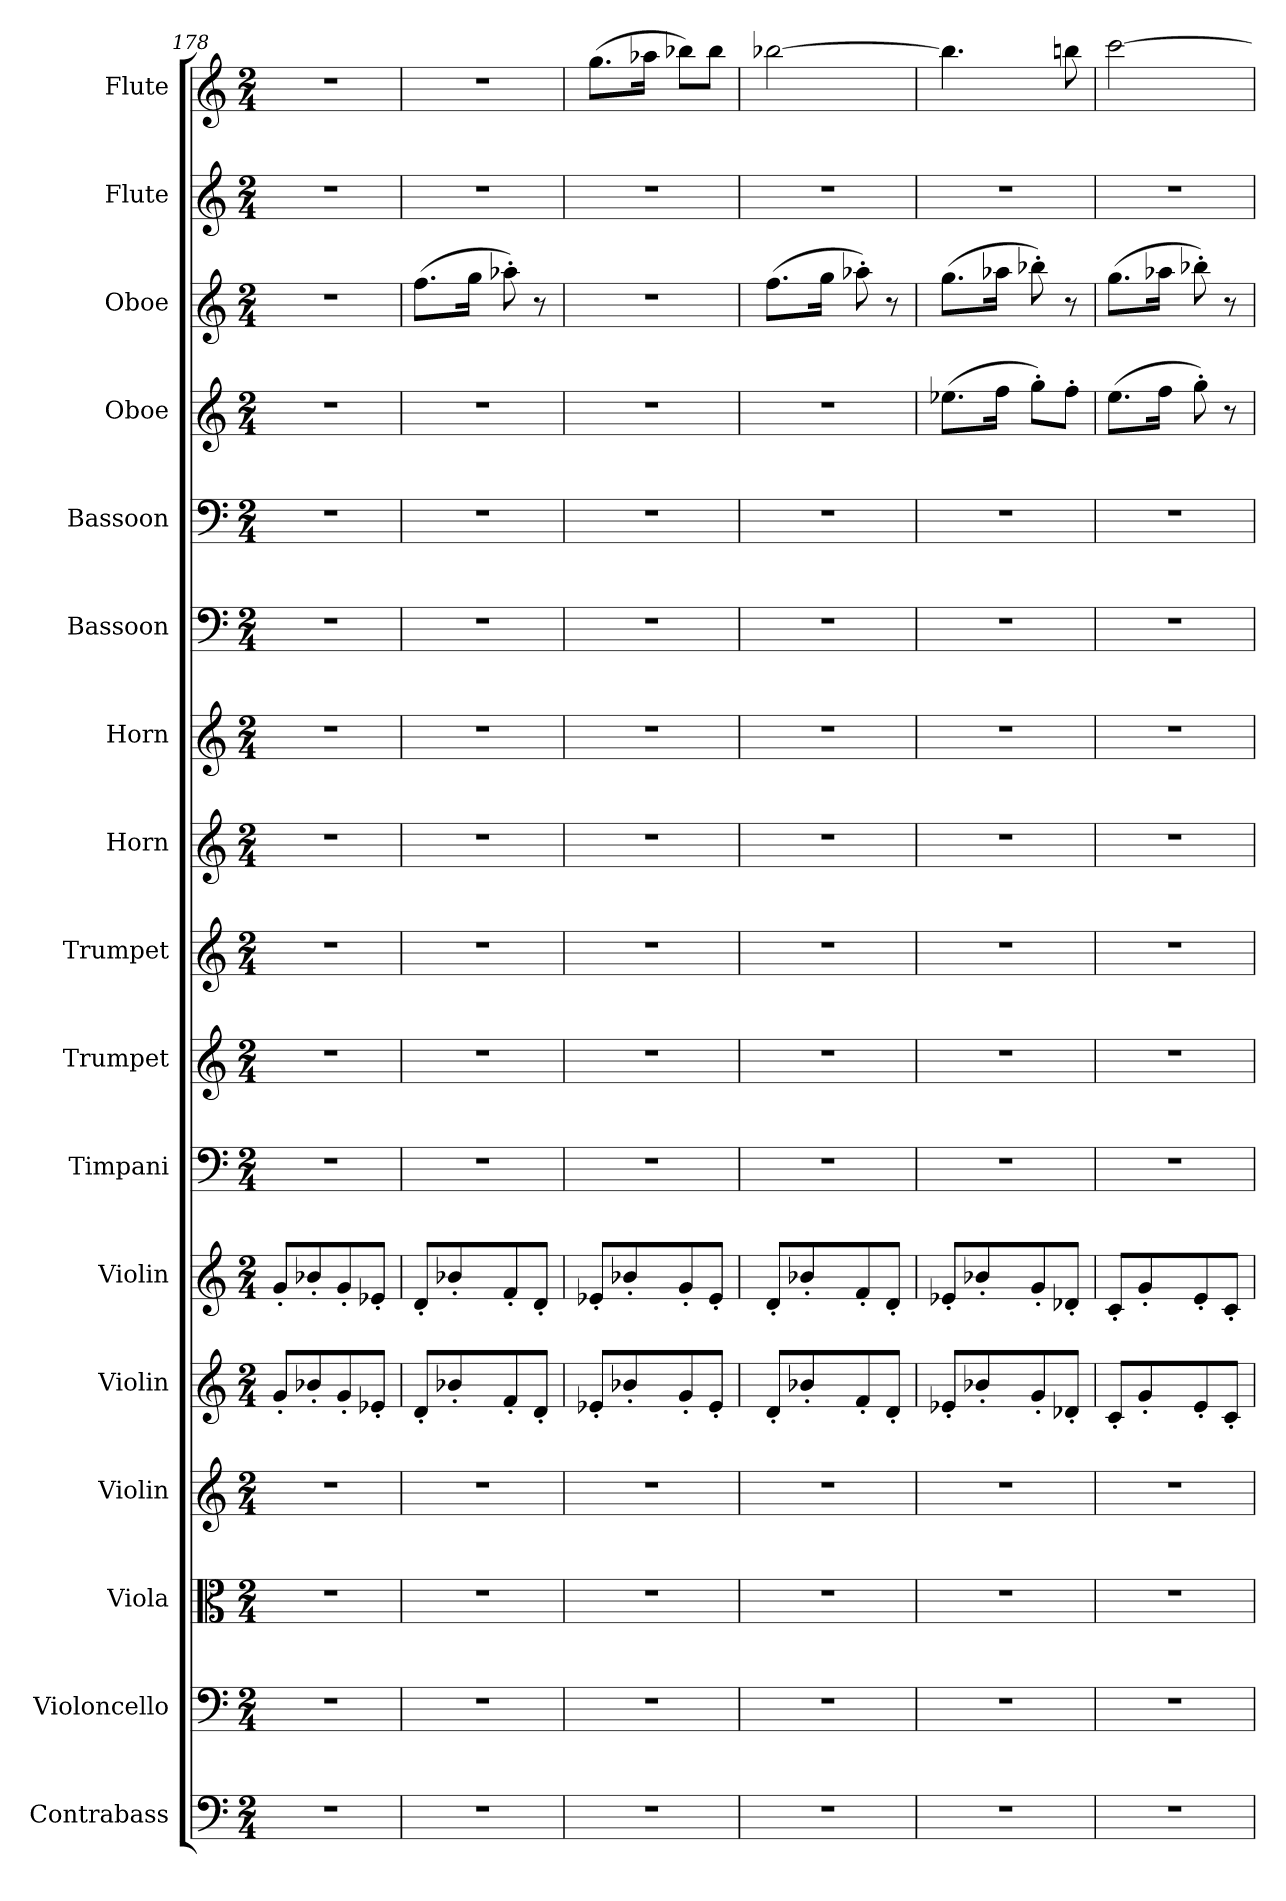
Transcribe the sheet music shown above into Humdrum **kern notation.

**kern	**kern	**kern	**kern	**kern	**kern	**kern	**kern	**kern	**kern	**kern	**kern	**kern	**kern	**kern	**kern	**kern
*part17	*part16	*part15	*part14	*part13	*part12	*part11	*part10	*part9	*part8	*part7	*part6	*part5	*part4	*part3	*part2	*part1
*staff17	*staff16	*staff15	*staff14	*staff13	*staff12	*staff11	*staff10	*staff9	*staff8	*staff7	*staff6	*staff5	*staff4	*staff3	*staff2	*staff1
*I"Contrabass	*I"Violoncello	*I"Viola	*I"Violin	*I"Violin	*I"Violin	*I"Timpani	*I"Trumpet	*I"Trumpet	*I"Horn	*I"Horn	*I"Bassoon	*I"Bassoon	*I"Oboe	*I"Oboe	*I"Flute	*I"Flute
*I'Cb	*I'Vc	*I'Vla	*I'Vln	*I'Vln	*I'Vln	*I'Timp	*I'Tpt	*I'Tpt	*I'Hn	*I'Hn	*I'Bsn	*I'Bsn	*I'Ob	*I'Ob	*I'Fl	*I'Fl
*clefF4	*clefF4	*clefC3	*clefG2	*clefG2	*clefG2	*clefF4	*clefG2	*clefG2	*clefG2	*clefG2	*clefF4	*clefF4	*clefG2	*clefG2	*clefG2	*clefG2
*k[]	*k[]	*k[]	*k[]	*k[]	*k[]	*k[]	*k[]	*k[]	*k[]	*k[]	*k[]	*k[]	*k[]	*k[]	*k[]	*k[]
*M2/4	*M2/4	*M2/4	*M2/4	*M2/4	*M2/4	*M2/4	*M2/4	*M2/4	*M2/4	*M2/4	*M2/4	*M2/4	*M2/4	*M2/4	*M2/4	*M2/4
=178	=178	=178	=178	=178	=178	=178	=178	=178	=178	=178	=178	=178	=178	=178	=178	=178
2r	2r	2r	2r	8g'/L	8g'/L	2r	2r	2r	2r	2r	2r	2r	2r	2r	2r	2r
.	.	.	.	8b-X'/	8b-X'/	.	.	.	.	.	.	.	.	.	.	.
.	.	.	.	8g'/	8g'/	.	.	.	.	.	.	.	.	.	.	.
.	.	.	.	8e-X'/J	8e-X'/J	.	.	.	.	.	.	.	.	.	.	.
=179	=179	=179	=179	=179	=179	=179	=179	=179	=179	=179	=179	=179	=179	=179	=179	=179
2r	2r	2r	2r	8d'/L	8d'/L	2r	2r	2r	2r	2r	2r	2r	2r	(8.ff\L	2r	2r
.	.	.	.	8b-X'/	8b-X'/	.	.	.	.	.	.	.	.	.	.	.
.	.	.	.	.	.	.	.	.	.	.	.	.	.	16gg\Jk	.	.
.	.	.	.	8f'/	8f'/	.	.	.	.	.	.	.	.	8aa-X'\)	.	.
.	.	.	.	8d'/J	8d'/J	.	.	.	.	.	.	.	.	8r	.	.
=180	=180	=180	=180	=180	=180	=180	=180	=180	=180	=180	=180	=180	=180	=180	=180	=180
2r	2r	2r	2r	8e-X'/L	8e-X'/L	2r	2r	2r	2r	2r	2r	2r	2r	2r	2r	(8.gg\L
.	.	.	.	8b-X'/	8b-X'/	.	.	.	.	.	.	.	.	.	.	.
.	.	.	.	.	.	.	.	.	.	.	.	.	.	.	.	16aa-X\Jk
.	.	.	.	8g'/	8g'/	.	.	.	.	.	.	.	.	.	.	8bb-X\L)
.	.	.	.	8e-'/J	8e-'/J	.	.	.	.	.	.	.	.	.	.	8bb-\J
=181	=181	=181	=181	=181	=181	=181	=181	=181	=181	=181	=181	=181	=181	=181	=181	=181
2r	2r	2r	2r	8d'/L	8d'/L	2r	2r	2r	2r	2r	2r	2r	2r	(8.ff\L	2r	[2bb-X\
.	.	.	.	8b-X'/	8b-X'/	.	.	.	.	.	.	.	.	.	.	.
.	.	.	.	.	.	.	.	.	.	.	.	.	.	16gg\Jk	.	.
.	.	.	.	8f'/	8f'/	.	.	.	.	.	.	.	.	8aa-X'\)	.	.
.	.	.	.	8d'/J	8d'/J	.	.	.	.	.	.	.	.	8r	.	.
=182	=182	=182	=182	=182	=182	=182	=182	=182	=182	=182	=182	=182	=182	=182	=182	=182
2r	2r	2r	2r	8e-X'/L	8e-X'/L	2r	2r	2r	2r	2r	2r	2r	(8.ee-X\L	(8.gg\L	2r	4.bb-\]
.	.	.	.	8b-X'/	8b-X'/	.	.	.	.	.	.	.	.	.	.	.
.	.	.	.	.	.	.	.	.	.	.	.	.	16ff\Jk	16aa-X\Jk	.	.
.	.	.	.	8g'/	8g'/	.	.	.	.	.	.	.	8gg'\L)	8bb-X'\)	.	.
.	.	.	.	8d-X'/J	8d-X'/J	.	.	.	.	.	.	.	8ff'\J	8r	.	8bbn\
=183	=183	=183	=183	=183	=183	=183	=183	=183	=183	=183	=183	=183	=183	=183	=183	=183
2r	2r	2r	2r	8c'/L	8c'/L	2r	2r	2r	2r	2r	2r	2r	(8.ee\L	(8.gg\L	2r	[2ccc\
.	.	.	.	8g'/	8g'/	.	.	.	.	.	.	.	.	.	.	.
.	.	.	.	.	.	.	.	.	.	.	.	.	16ff\Jk	16aa-X\Jk	.	.
.	.	.	.	8e'/	8e'/	.	.	.	.	.	.	.	8gg'\)	8bb-X'\)	.	.
.	.	.	.	8c'/J	8c'/J	.	.	.	.	.	.	.	8r	8r	.	.
=	=	=	=	=	=	=	=	=	=	=	=	=	=	=	=	=
*-	*-	*-	*-	*-	*-	*-	*-	*-	*-	*-	*-	*-	*-	*-	*-	*-
